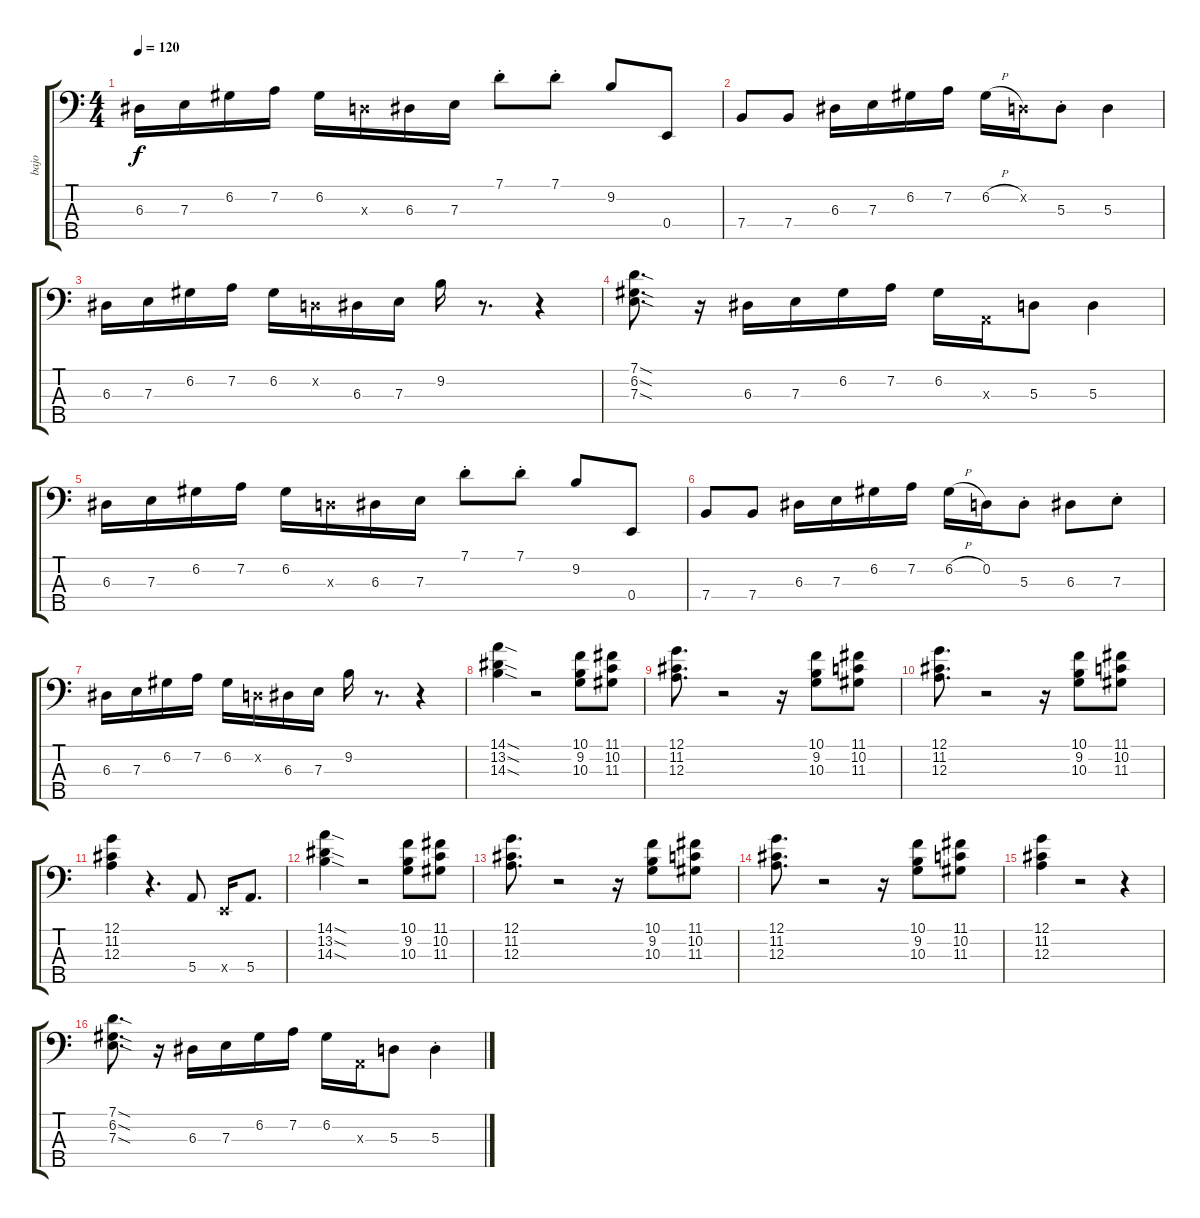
\track ("bajo" "bajo") {instrument slapbass1}
\staff {score tabs}
\tuning (G2 D2 A1 E1 B0) {hide}
\ts (4 4)
\tempo 120
\clef f4
\ks c
6.3.16{dy f} 7.3.16 6.2.16 7.2.16 6.2.16 5.3{x}.16 6.3.16 7.3.16 7.1{st}.8 7.1{st}.8 9.2.8 0.4.8 |
7.4.8 7.4.8 6.3.16 7.3.16 6.2.16 7.2.16 6.2{h}.16 0.2{x}.16 5.3{st}.8 5.3.4 |
6.3.16 7.3.16 6.2.16 7.2.16 6.2.16 0.2{x}.16 6.3.16 7.3.16 9.2.16 r.8{d} r.4 |
(7.1{sod} 6.2{sod} 7.3{sod}).8{d} r.16 6.3.16 7.3.16 6.2.16 7.2.16 6.2.16 0.3{x}.16 5.3.8 5.3.4 |
6.3.16 7.3.16 6.2.16 7.2.16 6.2.16 5.3{x}.16 6.3.16 7.3.16 7.1{st}.8 7.1{st}.8 9.2.8 0.4.8 |
7.4.8 7.4.8 6.3.16 7.3.16 6.2.16 7.2.16 6.2{h}.16 0.2.16 5.3{st}.8 6.3.8 7.3{st}.8 |
6.3.16 7.3.16 6.2.16 7.2.16 6.2.16 0.2{x}.16 6.3.16 7.3.16 9.2.16 r.8{d} r.4 |
(14.1{sod} 13.2{sod} 14.3{sod}).4 r.2 (10.1 9.2 10.3).8 (11.1 10.2 11.3).8 |
(12.1 11.2 12.3).8{d} r.2 r.16 (10.1 9.2 10.3).8 (11.1 10.2 11.3).8 |
(12.1 11.2 12.3).8{d} r.2 r.16 (10.1 9.2 10.3).8 (11.1 10.2 11.3).8 |
(12.1 11.2 12.3).4 r.4{d} 5.4.8 0.4{x}.16 5.4.8{d} |
(14.1{sod} 13.2{sod} 14.3{sod}).4 r.2 (10.1 9.2 10.3).8 (11.1 10.2 11.3).8 |
(12.1 11.2 12.3).8{d} r.2 r.16 (10.1 9.2 10.3).8 (11.1 10.2 11.3).8 |
(12.1 11.2 12.3).8{d} r.2 r.16 (10.1 9.2 10.3).8 (11.1 10.2 11.3).8 |
(12.1 11.2 12.3).4 r.2 r.4 |
(7.1{sod} 6.2{sod} 7.3{sod}).8{d} r.16 6.3.16 7.3.16 6.2.16 7.2.16 6.2.16 0.3{x}.16 5.3.8 5.3{st}.4
